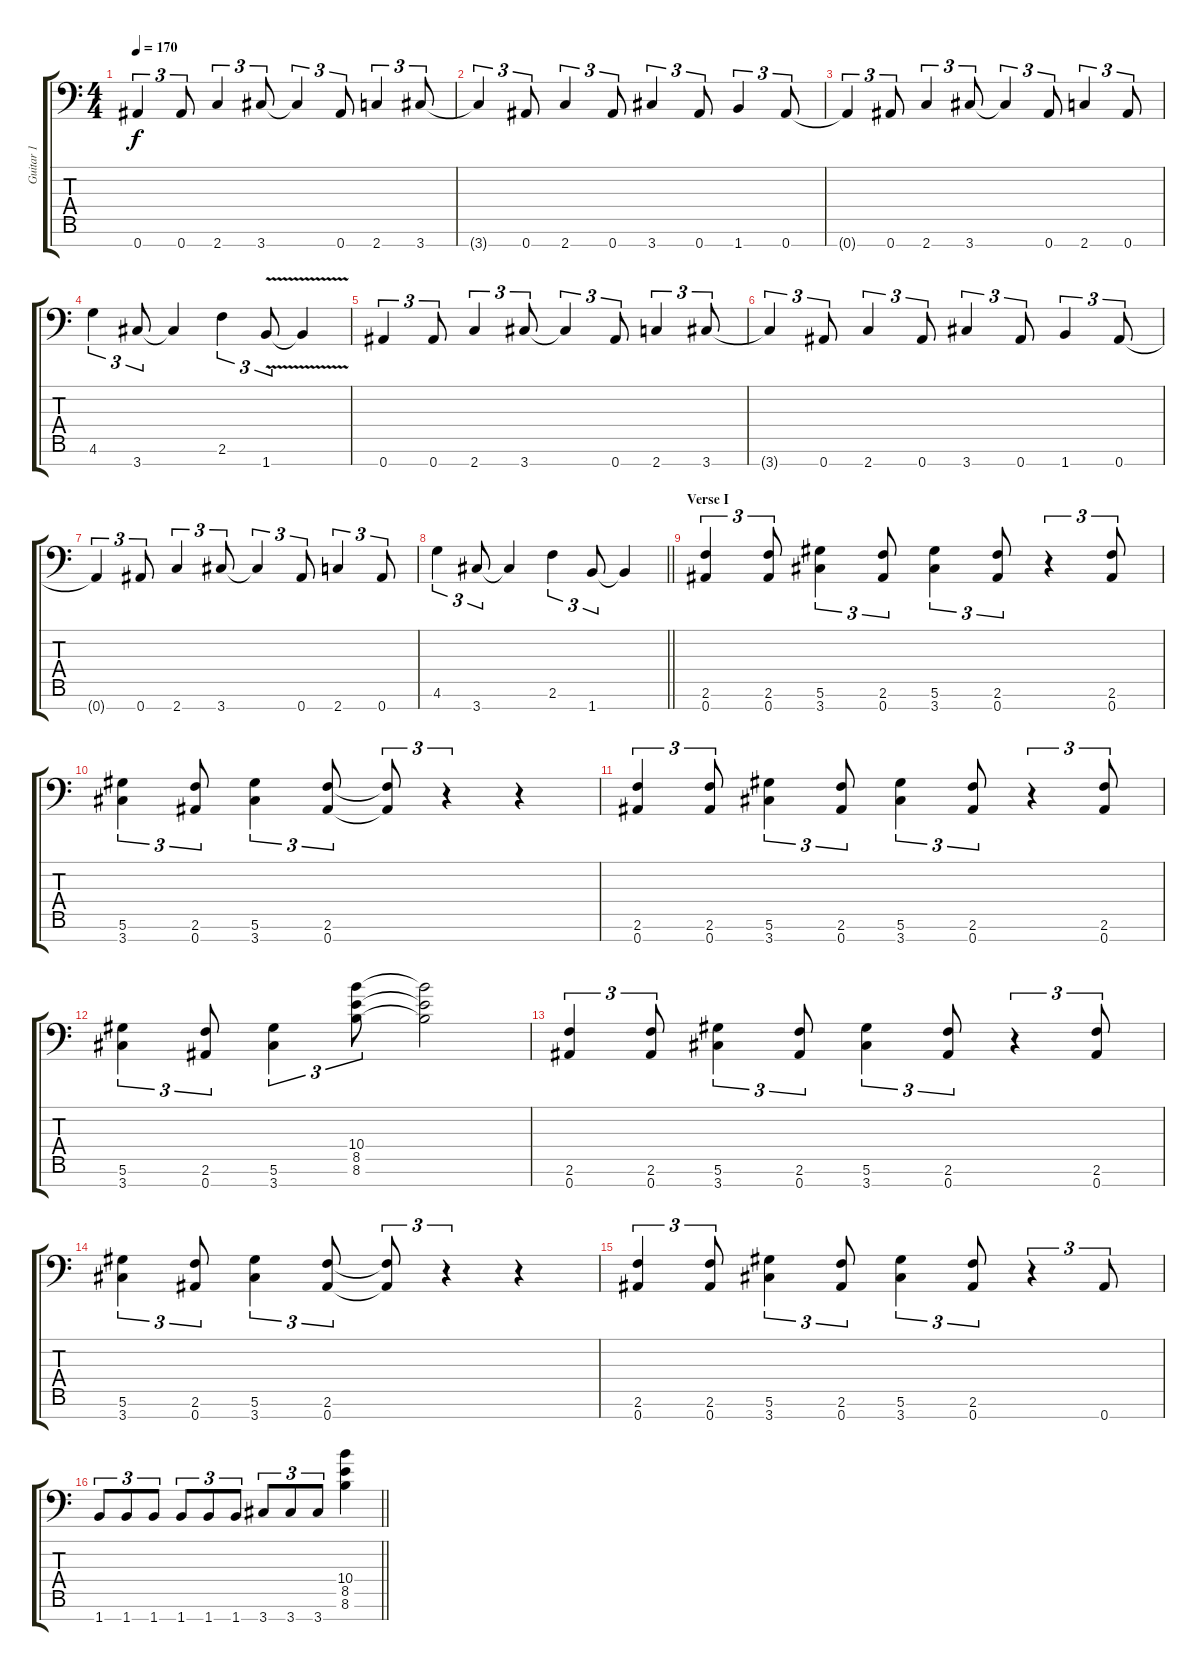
\track ("Guitar 1" "Guitar 1") {instrument distortionguitar}
\staff {score tabs}
\tuning (Eb4 Bb3 Gb3 Db3 Ab2 Eb2 Bb1) {hide}
\ts (4 4)
\tempo 170
\clef f4
\ks c
0.7.4{tu (3 2) dy f} 0.7.8{tu (3 2)} 2.7.4{tu (3 2)} 3.7.8{tu (3 2)} 3.7{t}.4{tu (3 2)} 0.7.8{tu (3 2)} 2.7.4{tu (3 2)} 3.7.8{tu (3 2)} |
3.7{t}.4{tu (3 2)} 0.7.8{tu (3 2)} 2.7.4{tu (3 2)} 0.7.8{tu (3 2)} 3.7.4{tu (3 2)} 0.7.8{tu (3 2)} 1.7.4{tu (3 2)} 0.7.8{tu (3 2)} |
0.7{t}.4{tu (3 2)} 0.7.8{tu (3 2)} 2.7.4{tu (3 2)} 3.7.8{tu (3 2)} 3.7{t}.4{tu (3 2)} 0.7.8{tu (3 2)} 2.7.4{tu (3 2)} 0.7.8{tu (3 2)} |
4.6.4{tu (3 2)} 3.7.8{tu (3 2)} 3.7{t}.4 2.6.4{tu (3 2)} 1.7{v}.8{tu (3 2)} 1.7{t}.4 |
0.7.4{tu (3 2)} 0.7.8{tu (3 2)} 2.7.4{tu (3 2)} 3.7.8{tu (3 2)} 3.7{t}.4{tu (3 2)} 0.7.8{tu (3 2)} 2.7.4{tu (3 2)} 3.7.8{tu (3 2)} |
3.7{t}.4{tu (3 2)} 0.7.8{tu (3 2)} 2.7.4{tu (3 2)} 0.7.8{tu (3 2)} 3.7.4{tu (3 2)} 0.7.8{tu (3 2)} 1.7.4{tu (3 2)} 0.7.8{tu (3 2)} |
0.7{t}.4{tu (3 2)} 0.7.8{tu (3 2)} 2.7.4{tu (3 2)} 3.7.8{tu (3 2)} 3.7{t}.4{tu (3 2)} 0.7.8{tu (3 2)} 2.7.4{tu (3 2)} 0.7.8{tu (3 2)} |
\barLineRight lightlight
4.6.4{tu (3 2)} 3.7.8{tu (3 2)} 3.7{t}.4 2.6.4{tu (3 2)} 1.7.8{tu (3 2)} 1.7{t}.4 |
\section ("" "Verse I")
(2.6 0.7).4{tu (3 2)} (2.6 0.7).8{tu (3 2)} (5.6 3.7).4{tu (3 2)} (2.6 0.7).8{tu (3 2)} (5.6 3.7).4{tu (3 2)} (2.6 0.7).8{tu (3 2)} r.4{tu (3 2)} (2.6 0.7).8{tu (3 2)} |
(5.6 3.7).4{tu (3 2)} (2.6 0.7).8{tu (3 2)} (5.6 3.7).4{tu (3 2)} (2.6 0.7).8{tu (3 2)} (2.6{t} 0.7{t}).8{tu (3 2)} r.4{tu (3 2)} r.4 |
(2.6 0.7).4{tu (3 2)} (2.6 0.7).8{tu (3 2)} (5.6 3.7).4{tu (3 2)} (2.6 0.7).8{tu (3 2)} (5.6 3.7).4{tu (3 2)} (2.6 0.7).8{tu (3 2)} r.4{tu (3 2)} (2.6 0.7).8{tu (3 2)} |
(5.6 3.7).4{tu (3 2)} (2.6 0.7).8{tu (3 2)} (5.6 3.7).4{tu (3 2)} (10.4 8.5 8.6).8{tu (3 2)} (10.4{t} 8.5{t} 8.6{t}).2 |
(2.6 0.7).4{tu (3 2)} (2.6 0.7).8{tu (3 2)} (5.6 3.7).4{tu (3 2)} (2.6 0.7).8{tu (3 2)} (5.6 3.7).4{tu (3 2)} (2.6 0.7).8{tu (3 2)} r.4{tu (3 2)} (2.6 0.7).8{tu (3 2)} |
(5.6 3.7).4{tu (3 2)} (2.6 0.7).8{tu (3 2)} (5.6 3.7).4{tu (3 2)} (2.6 0.7).8{tu (3 2)} (2.6{t} 0.7{t}).8{tu (3 2)} r.4{tu (3 2)} r.4 |
(2.6 0.7).4{tu (3 2)} (2.6 0.7).8{tu (3 2)} (5.6 3.7).4{tu (3 2)} (2.6 0.7).8{tu (3 2)} (5.6 3.7).4{tu (3 2)} (2.6 0.7).8{tu (3 2)} r.4{tu (3 2)} 0.7.8{tu (3 2)} |
\barLineRight lightlight
1.7.8{tu (3 2)} 1.7.8{tu (3 2)} 1.7.8{tu (3 2)} 1.7.8{tu (3 2)} 1.7.8{tu (3 2)} 1.7.8{tu (3 2)} 3.7.8{tu (3 2)} 3.7.8{tu (3 2)} 3.7.8{tu (3 2)} (10.4 8.5 8.6).4
